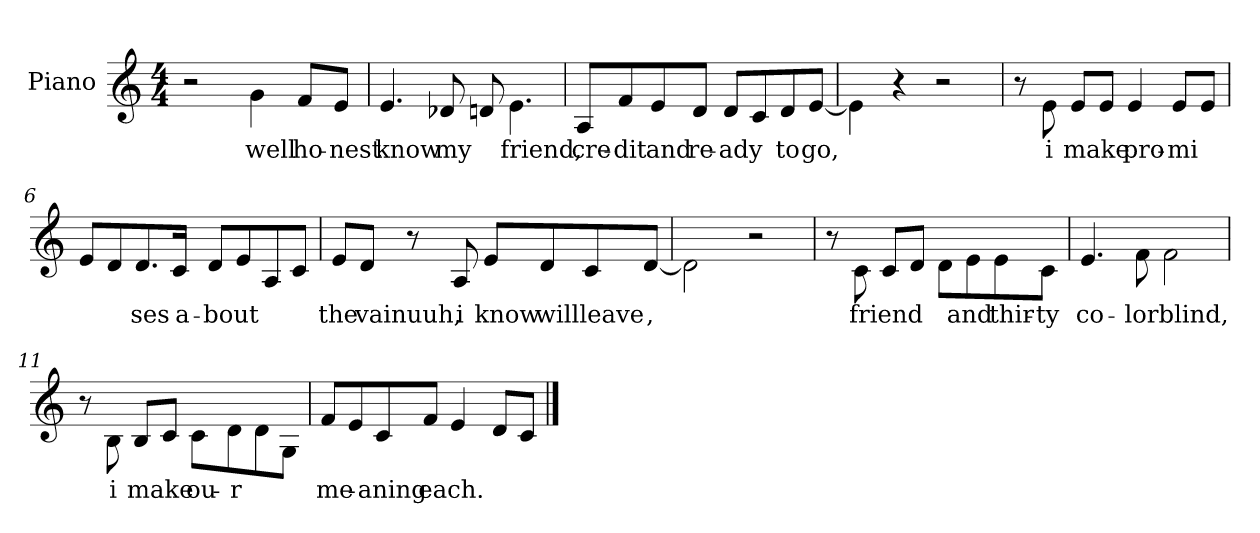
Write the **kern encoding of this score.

**kern	**text
*part1	*part1
*staff1	*staff1
*I"Piano	*
*I'Pno.	*
*clefG2	*
*k[]	*
*M4/4	*
=1	=1
2r	.
4g\	well
8f/L	ho-
8e/J	-nest
=2	=2
4.e/	know
8d-X/	my
8dn/	--
4.e\	friend,
=3	=3
8A/L	cre-
8f/	-dit
8e/	and
8d/J	re-
8d/L	-ady
8c/	--
8d/	to
[8e/J	go,
=4	=4
4e\]	.
4r	.
2r	.
=5	=5
8r	.
8e\	i
8e/L	make
8e/J	--
4e/	pro-
8e/L	mi-
8e/J	--
=6	=6
8e/L	--
8d/	--
8.d/	-ses
16c/Jk	a-
8d/L	-bout
8e/	--
8A/	--
8c/J	--
=7	=7
8e/L	the
8d/J	vainuuh,
8r	.
8A/	i
8e/L	know
8d/	will
8c/	leave
[8d/J	-,
=8	=8
2d\]	.
2r	.
=9	=9
8r	.
8c\	friend
8c/L	--
8d/J	.
8d\L	--
8e\	and
8e\	thir-
8c\J	-ty
=10	=10
4.e/	co-
8f\	-lor
2f\	blind,
=11	=11
8r	.
8B\	i
8B/L	make
8c/J	.
8c\L	ou-
8d\	-r
8d\	--
8G\J	--
=12	=12
8f/L	me-
8e/	.
8c/	-aning
8f/J	each.
4e/	.
8d/L	.
8c/J	.
==	==
*-	*-
